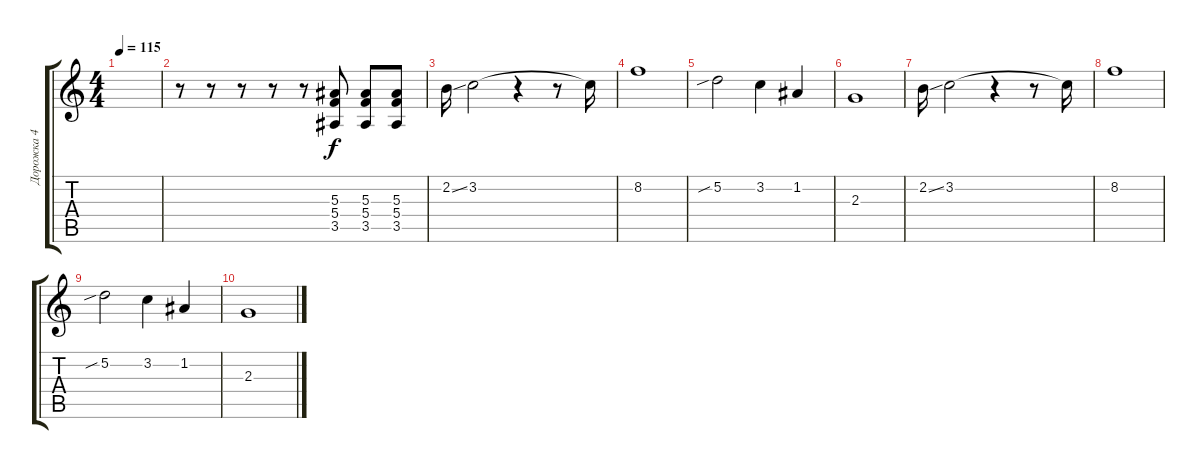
\track ("Дорожка 4" "Дорожка 4") {instrument distortionguitar}
\staff {score tabs}
\tuning (D4 A3 F3 C3 G2 D2) {hide}
\ts (4 4)
\tempo 115
\clef g2
\ks c
|
r.8 r.8 r.8 r.8 r.8 (5.3 5.4 3.5).8 (5.3 5.4 3.5).8 (5.3 5.4 3.5).8 |
2.2{ss}.16 3.2.2 r.4 r.8 3.2{t}.16 |
8.2.1 |
5.2{sib}.2 3.2.4 1.2.4 |
2.3.1 |
2.2{ss}.16 3.2.2 r.4 r.8 3.2{t}.16 |
8.2.1 |
5.2{sib}.2 3.2.4 1.2.4 |
2.3.1
